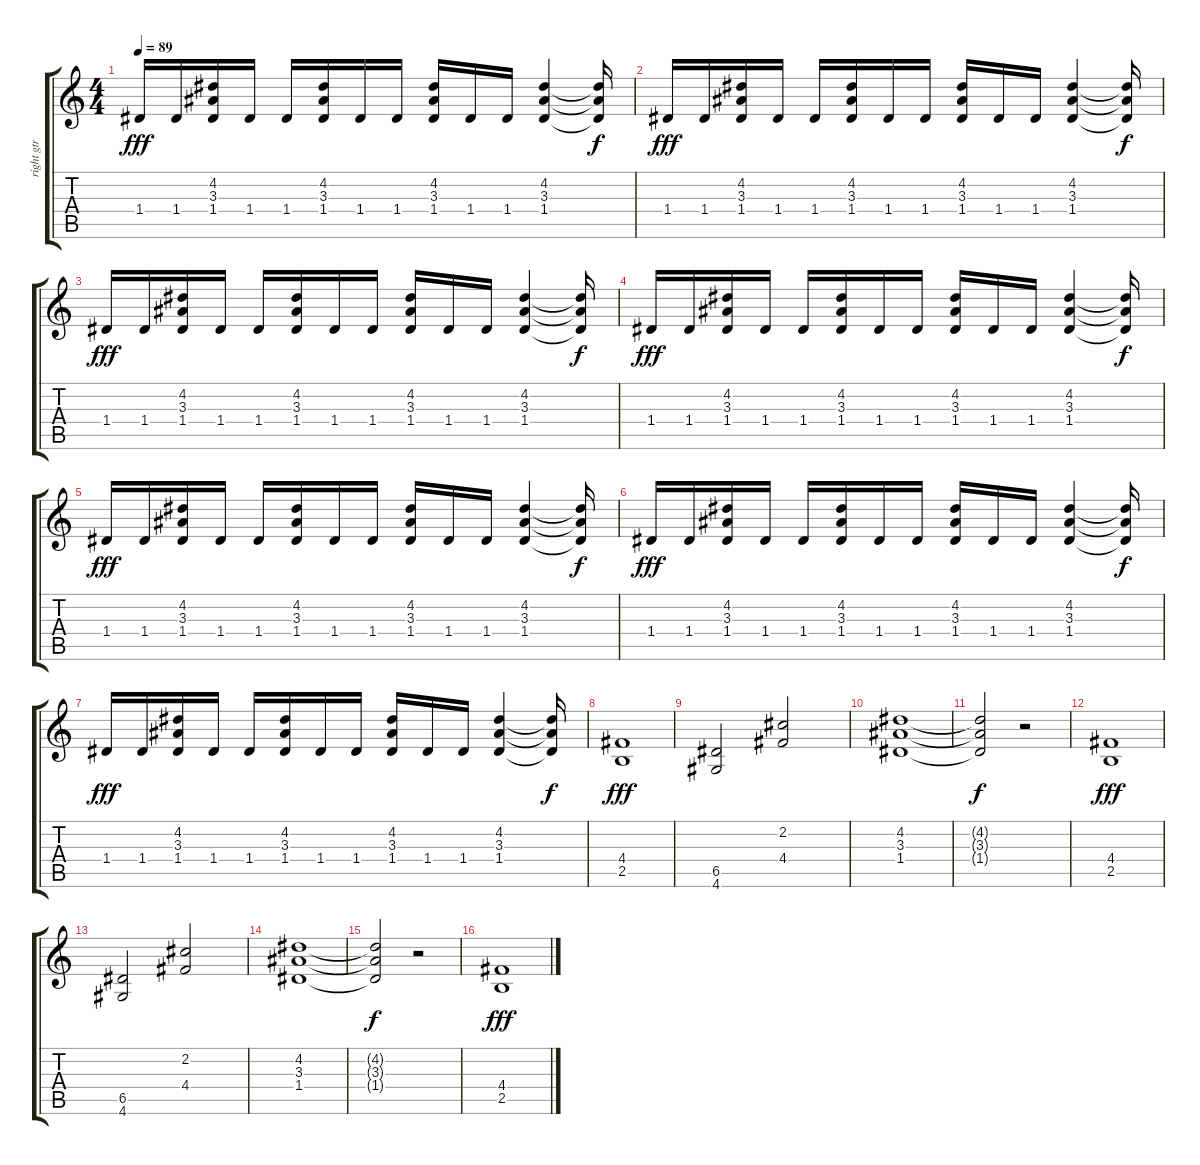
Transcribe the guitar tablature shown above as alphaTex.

\track ("right gtr" "right gtr") {instrument overdrivenguitar}
\staff {score tabs}
\tuning (E4 B3 G3 D3 A2 E2) {hide}
\ts (4 4)
\tempo 89
\clef g2
\ks c
1.4.16{dy fff} 1.4.16 (4.2 3.3 1.4).16 1.4.16 1.4.16 (4.2 3.3 1.4).16 1.4.16 1.4.16 (4.2 3.3 1.4).16 1.4.16 1.4.16 (4.2 3.3 1.4).4 (4.2{t} 3.3{t} 1.4{t}).16{dy f} |
1.4.16{dy fff} 1.4.16 (4.2 3.3 1.4).16 1.4.16 1.4.16 (4.2 3.3 1.4).16 1.4.16 1.4.16 (4.2 3.3 1.4).16 1.4.16 1.4.16 (4.2 3.3 1.4).4 (4.2{t} 3.3{t} 1.4{t}).16{dy f} |
1.4.16{dy fff} 1.4.16 (4.2 3.3 1.4).16 1.4.16 1.4.16 (4.2 3.3 1.4).16 1.4.16 1.4.16 (4.2 3.3 1.4).16 1.4.16 1.4.16 (4.2 3.3 1.4).4 (4.2{t} 3.3{t} 1.4{t}).16{dy f} |
1.4.16{dy fff} 1.4.16 (4.2 3.3 1.4).16 1.4.16 1.4.16 (4.2 3.3 1.4).16 1.4.16 1.4.16 (4.2 3.3 1.4).16 1.4.16 1.4.16 (4.2 3.3 1.4).4 (4.2{t} 3.3{t} 1.4{t}).16{dy f} |
1.4.16{dy fff} 1.4.16 (4.2 3.3 1.4).16 1.4.16 1.4.16 (4.2 3.3 1.4).16 1.4.16 1.4.16 (4.2 3.3 1.4).16 1.4.16 1.4.16 (4.2 3.3 1.4).4 (4.2{t} 3.3{t} 1.4{t}).16{dy f} |
1.4.16{dy fff} 1.4.16 (4.2 3.3 1.4).16 1.4.16 1.4.16 (4.2 3.3 1.4).16 1.4.16 1.4.16 (4.2 3.3 1.4).16 1.4.16 1.4.16 (4.2 3.3 1.4).4 (4.2{t} 3.3{t} 1.4{t}).16{dy f} |
1.4.16{dy fff} 1.4.16 (4.2 3.3 1.4).16 1.4.16 1.4.16 (4.2 3.3 1.4).16 1.4.16 1.4.16 (4.2 3.3 1.4).16 1.4.16 1.4.16 (4.2 3.3 1.4).4 (4.2{t} 3.3{t} 1.4{t}).16{dy f} |
(4.4 2.5).1{dy fff} |
(6.5 4.6).2 (2.2 4.4).2 |
(4.2 3.3 1.4).1 |
(4.2{t} 3.3{t} 1.4{t}).2{dy f} r.2 |
(4.4 2.5).1{dy fff} |
(6.5 4.6).2 (2.2 4.4).2 |
(4.2 3.3 1.4).1 |
(4.2{t} 3.3{t} 1.4{t}).2{dy f} r.2 |
(4.4 2.5).1{dy fff}
